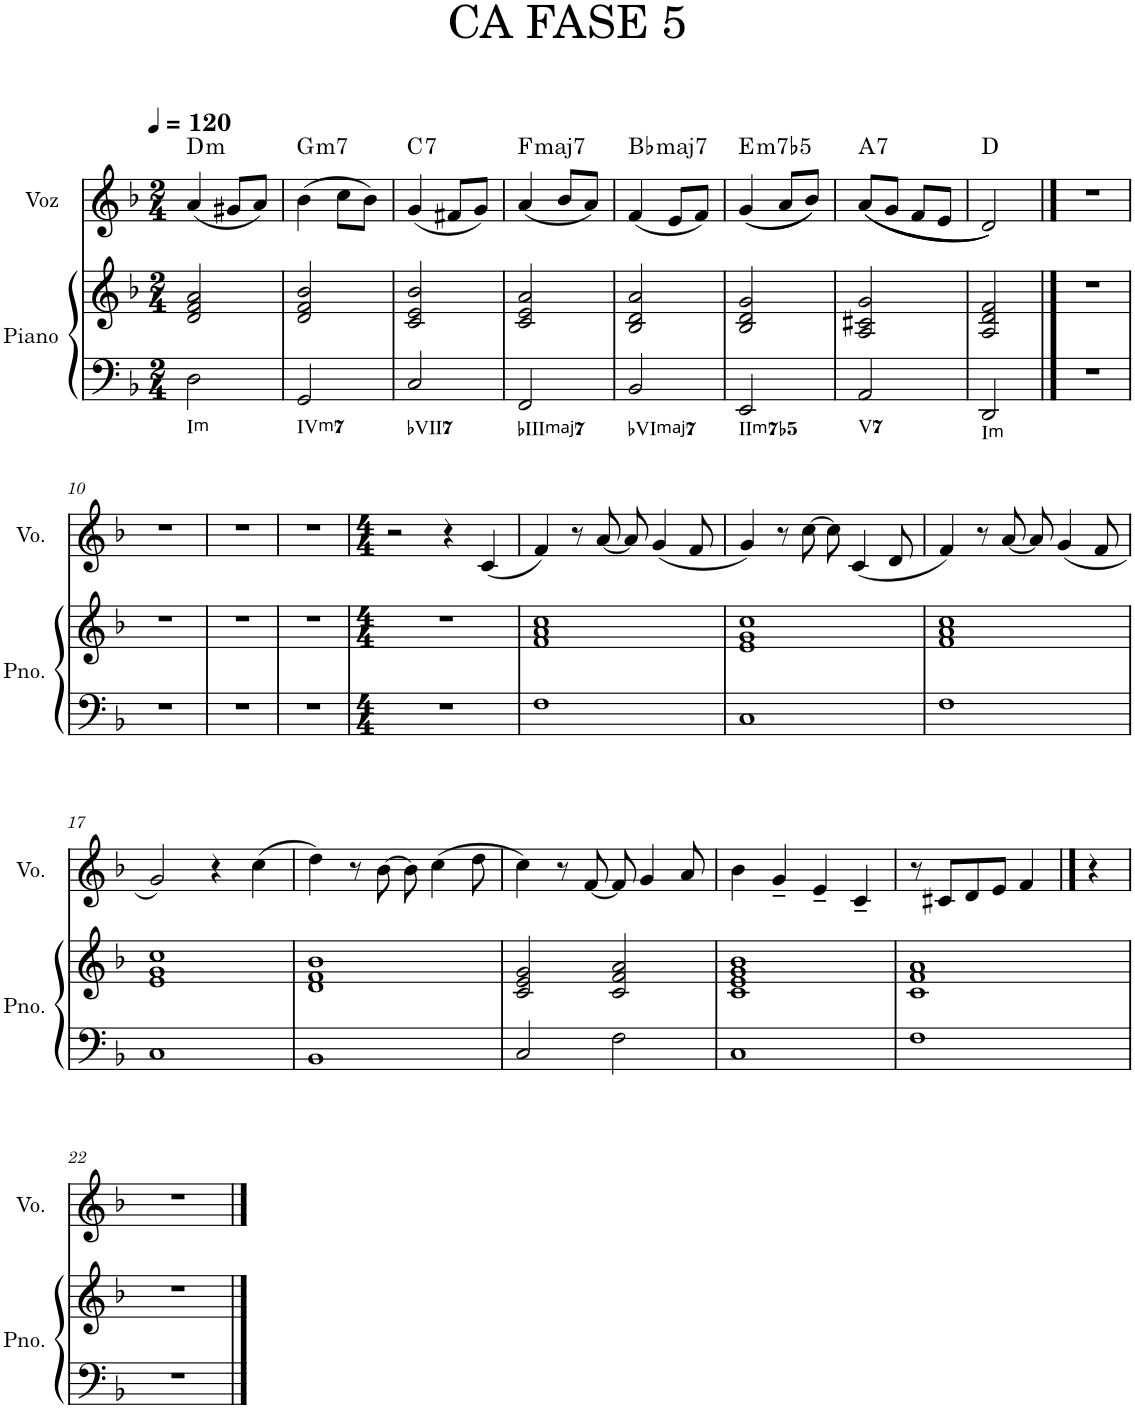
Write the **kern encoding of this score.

**kern	**kern	**kern	**harte
*part2	*part2	*part1	*part1
*staff3	*staff2	*staff1	*
*I"Piano	*	*I"Voz	*
*I'Pno.	*	*I'Vo.	*
*clefF4	*clefG2	*clefG2	*
*k[b-]	*k[b-]	*k[b-]	*
*M2/4	*M2/4	*M2/4	*
*MM120	*MM120	*MM120	*
=1	=1	=1	=1
!	!	!	!LO:H:kt=m
2D\	2d/ 2f/ 2a/	(4a/	D:min
.	.	8g#X/L	.
.	.	8a/J)	.
=2	=2	=2	=2
!	!	!	!LO:H:kt=m7
2GG/	2d/ 2f/ 2b-/	(4b-\	G:min7
.	.	8cc\L	.
.	.	8b-\J)	.
=3	=3	=3	=3
!	!	!	!LO:H:kt=7
2C/	2c/ 2e/ 2b-/	(4g/	C:7
.	.	8f#X/L	.
.	.	8g/J)	.
=4	=4	=4	=4
!	!	!	!LO:H:kt=maj7
2FF/	2c/ 2e/ 2a/	(4a/	F:maj7
.	.	8b-/L	.
.	.	8a/J)	.
=5	=5	=5	=5
!	!	!	!LO:H:kt=maj7
2BB-/	2B-/ 2d/ 2a/	(4f/	Bb:maj7
.	.	8e/L	.
.	.	8f/J)	.
=6	=6	=6	=6
!	!	!	!LO:H:kt=m7b5
2EE/	2B-/ 2d/ 2g/	((4g/	E:hdim7
.	.	8a/L	.
.	.	8b-/J))	.
=7	=7	=7	=7
!	!	!	!LO:H:kt=7
2AA/	2A/ 2c#X/ 2g/	(((8a/L	A:7
.	.	8g/J	.
.	.	8f/L	.
.	.	8e/J	.
=8	=8	=8	=8
2DD/	2A/ 2d/ 2f/	2d/)))	D:maj
==9	==9	==9	==9
2r	2r	2r	.
!!LO:LB:g=z
=10	=10	=10	=10
2r	2r	2r	.
=11	=11	=11	=11
2r	2r	2r	.
=12	=12	=12	=12
2r	2r	2r	.
=13	=13	=13	=13
*M4/4	*M4/4	*M4/4	*
1r	1r	2r	.
.	.	4r	.
.	.	(4c/	.
=14	=14	=14	=14
1F	1f 1a 1cc	4f/)	.
.	.	8r	.
.	.	[8a/	.
.	.	8a/]	.
.	.	(4g/	.
.	.	8f/	.
=15	=15	=15	=15
1C	1e 1g 1cc	4g/)	.
.	.	8r	.
.	.	[8cc\	.
.	.	8cc\]	.
.	.	(4c/	.
.	.	8d/	.
=16	=16	=16	=16
1F	1f 1a 1cc	4f/)	.
.	.	8r	.
.	.	[8a/	.
.	.	8a/]	.
.	.	(4g/	.
.	.	8f/	.
!!LO:LB:g=z
=17	=17	=17	=17
1C	1e 1g 1cc	2g/)	.
.	.	4r	.
.	.	(4cc\	.
=18	=18	=18	=18
1BB-	1d 1f 1b-	4dd\)	.
.	.	8r	.
.	.	[8b-\	.
.	.	8b-\]	.
.	.	(4cc\	.
.	.	8dd\	.
=19	=19	=19	=19
2C/	2c/ 2e/ 2g/	4cc\)	.
.	.	8r	.
.	.	[8f/	.
2F\	2c/ 2f/ 2a/	8f/]	.
.	.	4g/	.
.	.	8a/	.
=20	=20	=20	=20
1C	1c 1e 1g 1b-	4b-\	.
.	.	4g~/	.
.	.	4e~/	.
.	.	4c~/	.
=21	=21	=21	=21
1F	1c 1f 1a	8r	.
.	.	8c#X/L	.
.	.	8d/	.
.	.	8e/J	.
.	.	4f/	.
.	.	4r	.
!!LO:LB:g=z
=22	=22	=22	=22
1r	1r	1r	.
==	==	==	==
*-	*-	*-	*-
